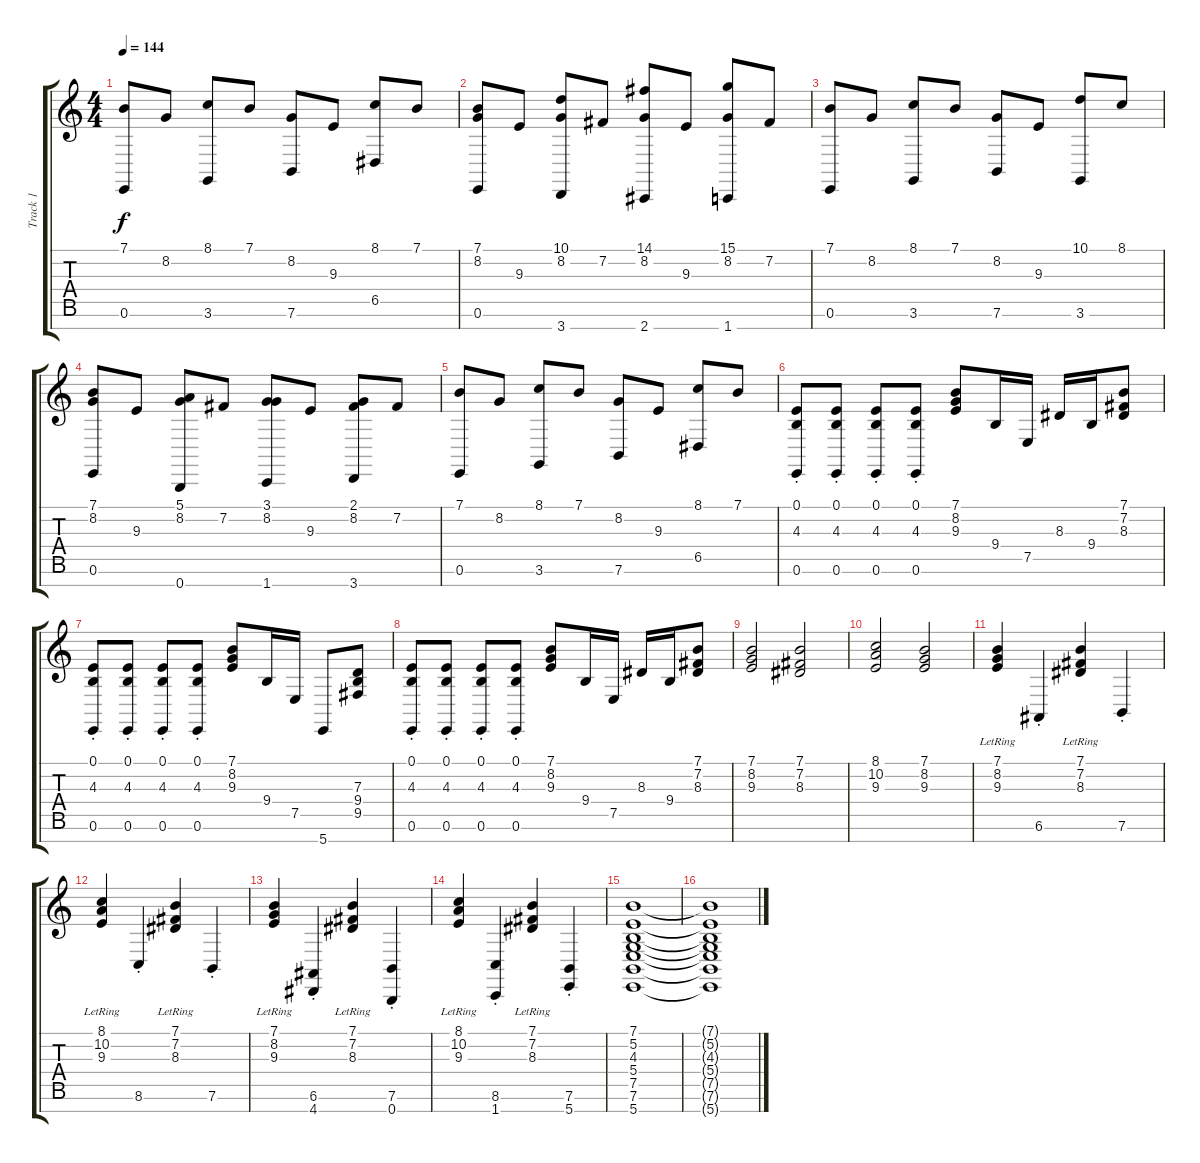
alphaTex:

\track ("Track 1" "Track 1") {instrument stringensemble1}
\staff {score tabs}
\tuning (E4 B3 G3 D3 A2 E2 B1) {hide}
\ts (4 4)
\tempo 144
\clef g2
\ks c
(7.1 0.6).8{dy f} 8.2.8 (8.1 3.6).8 7.1.8 (8.2 7.6).8 9.3.8 (8.1 6.5).8 7.1.8 |
(7.1 8.2 0.6).8 9.3.8 (10.1 8.2 3.7).8 7.2.8 (14.1 8.2 2.7).8 9.3.8 (15.1 8.2 1.7).8 7.2.8 |
(7.1 0.6).8 8.2.8 (8.1 3.6).8 7.1.8 (8.2 7.6).8 9.3.8 (10.1 3.6).8 8.1.8 |
(7.1 8.2 0.6).8 9.3.8 (5.1 8.2 0.7).8 7.2.8 (3.1 8.2 1.7).8 9.3.8 (2.1 8.2 3.7).8 7.2.8 |
(7.1 0.6).8 8.2.8 (8.1 3.6).8 7.1.8 (8.2 7.6).8 9.3.8 (8.1 6.5).8 7.1.8 |
(0.1{st} 4.3{st} 0.6{st}).8 (0.1{st} 4.3{st} 0.6{st}).8 (0.1{st} 4.3{st} 0.6{st}).8 (0.1{st} 4.3{st} 0.6{st}).8 (7.1 8.2 9.3).8 9.4.16 7.5.16 8.3.16 9.4.16 (7.1 7.2 8.3).8 |
(0.1{st} 4.3{st} 0.6{st}).8 (0.1{st} 4.3{st} 0.6{st}).8 (0.1{st} 4.3{st} 0.6{st}).8 (0.1{st} 4.3{st} 0.6{st}).8 (7.1 8.2 9.3).8 9.4.16 7.5.16 5.7.8 (7.3 9.4 9.5).8 |
(0.1{st} 4.3{st} 0.6{st}).8 (0.1{st} 4.3{st} 0.6{st}).8 (0.1{st} 4.3{st} 0.6{st}).8 (0.1{st} 4.3{st} 0.6{st}).8 (7.1 8.2 9.3).8 9.4.16 7.5.16 8.3.16 9.4.16 (7.1 7.2 8.3).8 |
(7.1 8.2 9.3).2 (7.1 7.2 8.3).2 |
(8.1 10.2 9.3).2 (7.1 8.2 9.3).2 |
(7.1{lr} 8.2{lr} 9.3{lr}).4 6.6{st}.4 (7.1{lr} 7.2{lr} 8.3{lr}).4 7.6{st}.4 |
(8.1{lr} 10.2{lr} 9.3{lr}).4 8.6{st}.4 (7.1{lr} 7.2{lr} 8.3{lr}).4 7.6{st}.4 |
(7.1{lr} 8.2{lr} 9.3{lr}).4 (6.6{st} 4.7{st}).4 (7.1{lr} 7.2{lr} 8.3{lr}).4 (7.6{st} 0.7{st}).4 |
(8.1{lr} 10.2{lr} 9.3{lr}).4 (8.6{st} 1.7).4 (7.1{lr} 7.2{lr} 8.3{lr}).4 (7.6{st} 5.7).4 |
(7.1 5.2 4.3 5.4 7.5 7.6 5.7).1 |
(7.1{t} 5.2{t} 4.3{t} 5.4{t} 7.5{t} 7.6{t} 5.7{t}).1
